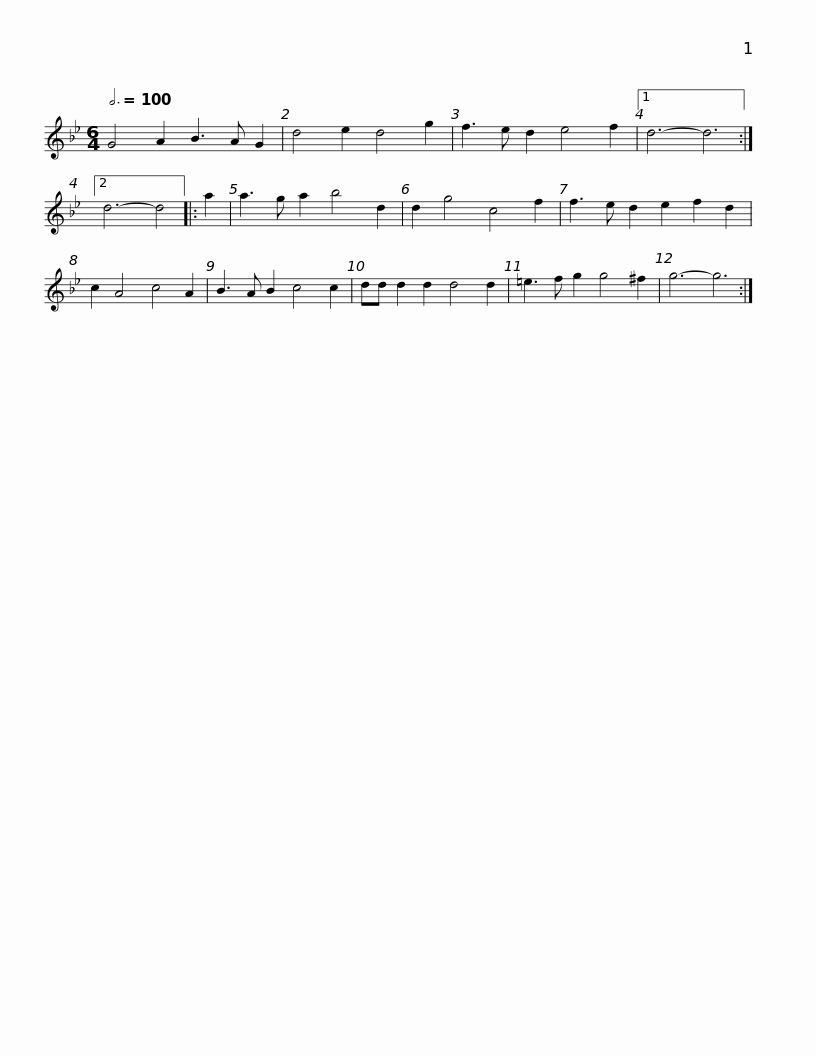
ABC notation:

X:1
L:1/8
Q:3/4=100
M:6/4
I:linebreak $
K:Gmin
V:1 treble
V:1
 G4 A2 B3 A G2 | d4 e2 d4 g2 | f3 e d2 e4 f2 |1 d6- d6 :|2 d6- d4 |: %5
 a2 | a3 g a2 b4 d2 | d2 g4 c4 f2 |$ f3 e d2 e2 f2 d2 | c2 A4 c4 A2 | %10
 B3 A B2 c4 c2 | dd d2 d2 d4 d2 | =e3 f g2 g4 ^f2 | g6- g6 :| %14
